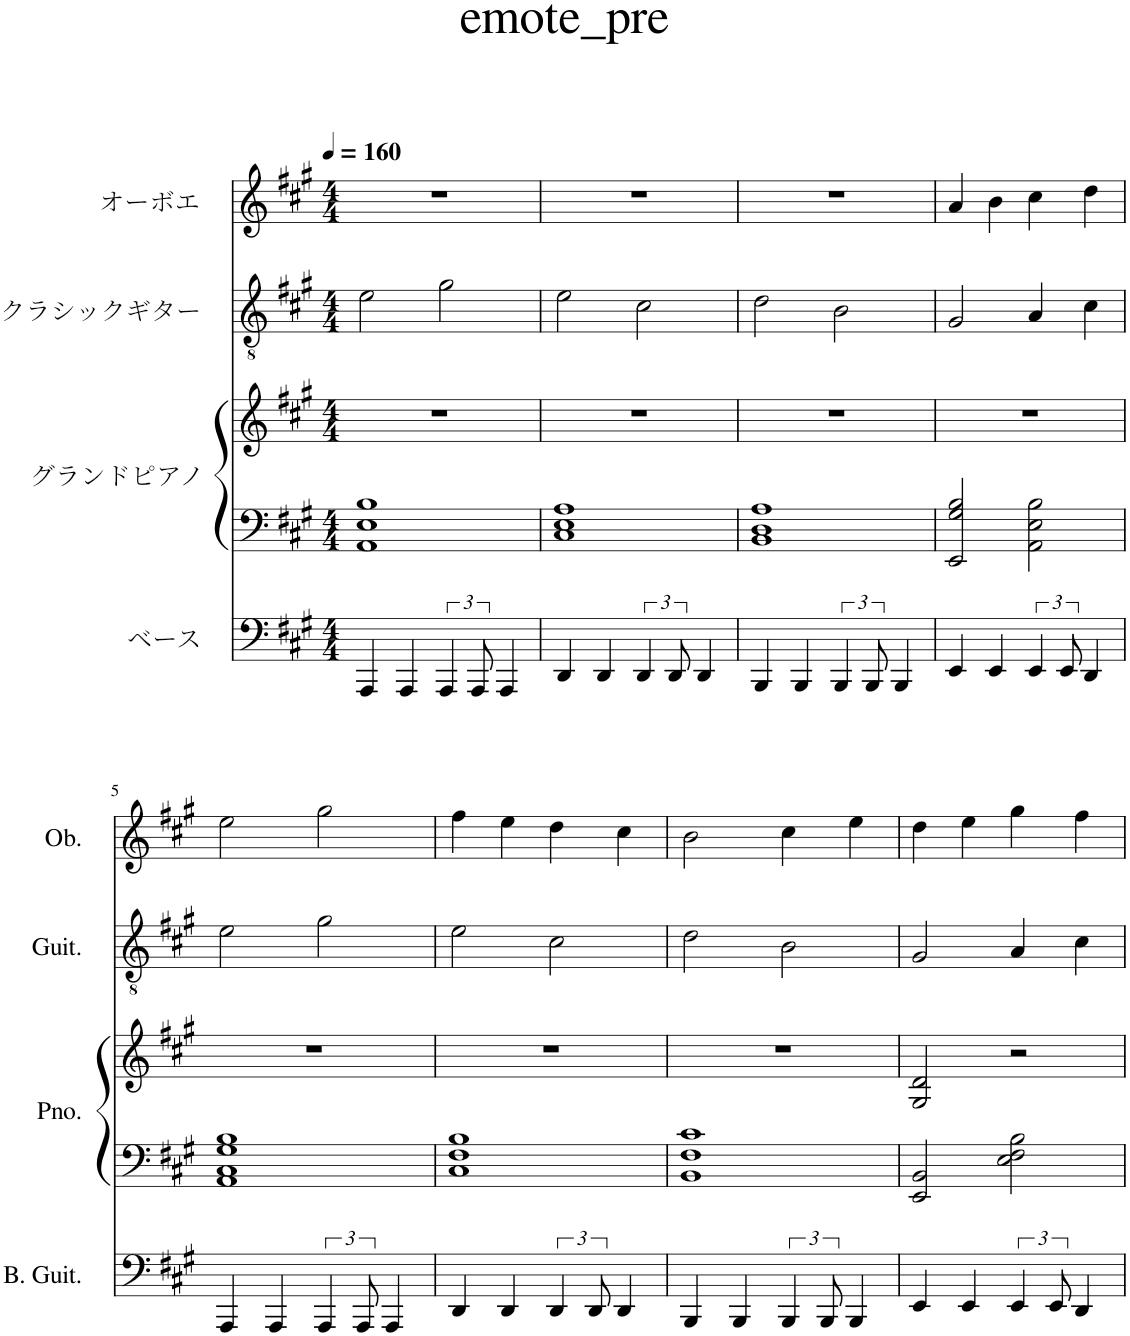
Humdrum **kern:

**kern	**kern	**kern	**kern	**kern
*part4	*part3	*part3	*part2	*part1
*staff5	*staff4	*staff3	*staff2	*staff1
*I"ベース	*I"グランドピアノ	*	*I"クラシックギター	*I"オーボエ
*clefF4	*clefF4	*clefG2	*clefGv2	*clefG2
*k[f#c#g#]	*k[f#c#g#]	*k[f#c#g#]	*k[f#c#g#]	*k[f#c#g#]
*M4/4	*M4/4	*M4/4	*M4/4	*M4/4
*MM160	*MM160	*MM160	*MM160	*MM160
=1	=1	=1	=1	=1
4AAA/	1AA 1E 1B	1r	2e\	1r
4AAA/	.	.	.	.
6AAA/	.	.	2g#\	.
12AAA/	.	.	.	.
4AAA/	.	.	.	.
=2	=2	=2	=2	=2
4DD/	1C# 1E 1A	1r	2e\	1r
4DD/	.	.	.	.
6DD/	.	.	2c#\	.
12DD/	.	.	.	.
4DD/	.	.	.	.
=3	=3	=3	=3	=3
4BBB/	1BB 1D 1A	1r	2d\	1r
4BBB/	.	.	.	.
6BBB/	.	.	2B\	.
12BBB/	.	.	.	.
4BBB/	.	.	.	.
=4	=4	=4	=4	=4
4EE/	2EE/ 2G#/ 2B/	1r	2G#/	4a/
4EE/	.	.	.	4b\
6EE/	2AA\ 2E\ 2B\	.	4A/	4cc#\
12EE/	.	.	.	.
4DD/	.	.	4c#\	4dd\
!!LO:LB:g=z
=5	=5	=5	=5	=5
4AAA/	1AA 1C# 1G# 1B	1r	2e\	2ee\
4AAA/	.	.	.	.
6AAA/	.	.	2g#\	2gg#\
12AAA/	.	.	.	.
4AAA/	.	.	.	.
=6	=6	=6	=6	=6
4DD/	1C# 1F# 1B	1r	2e\	4ff#\
4DD/	.	.	.	4ee\
6DD/	.	.	2c#\	4dd\
12DD/	.	.	.	.
4DD/	.	.	.	4cc#\
=7	=7	=7	=7	=7
4BBB/	1BB 1F# 1c#	1r	2d\	2b\
4BBB/	.	.	.	.
6BBB/	.	.	2B\	4cc#\
12BBB/	.	.	.	.
4BBB/	.	.	.	4ee\
=8	=8	=8	=8	=8
4EE/	2EE/ 2BB/	2G#/ 2d/	2G#/	4dd\
4EE/	.	.	.	4ee\
6EE/	2E\ 2F#\ 2B\	2r	4A/	4gg#\
12EE/	.	.	.	.
4DD/	.	.	4c#\	4ff#\
=	=	=	=	=
*-	*-	*-	*-	*-
